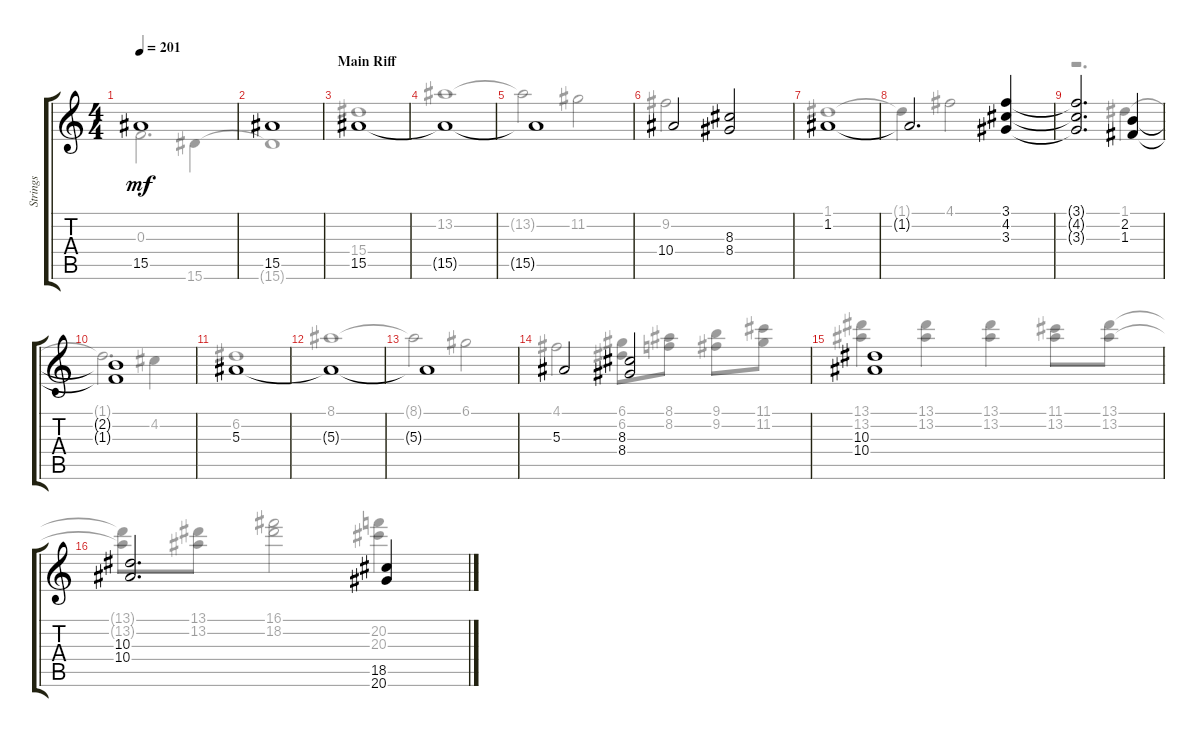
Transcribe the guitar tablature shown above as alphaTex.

\track ("Strings" "Strings") {instrument electricguitarclean}
\staff {score tabs}
\tuning (D4 A3 F3 C3 G2 C2) {hide}
\voice
\ts (4 4)
\tempo 201
\clef g2
\ks aminor
15.5.1{dy mf} |
15.5.1 |
\section ("" "Main Riff")
15.5.1 |
15.5{t}.1 |
15.5{t}.1 |
10.4.2 (8.3 8.4).2 |
1.2.1 |
1.2{t}.2{d} (3.1 4.2 3.3).4 |
(3.1{t} 4.2{t} 3.3{t}).2{d} (2.2 1.3).4 |
(2.2{t} 1.3{t}).1 |
5.3.1 |
5.3{t}.1 |
5.3{t}.1 |
5.3.2 (8.3 8.4).2 |
(10.3 10.4).1 |
(10.3 10.4).2{d} (18.5 20.6).4
\voice
\clef g2
\ottava regular
\simile none
\ks aminor
0.3{t}.2{d dy mf} 15.6.4 |
15.6{t}.1 |
15.4.1 |
13.2.1 |
13.2{t}.2 11.2.2 |
9.2.2 |
1.1.1 |
1.1{t}.4 4.1.2 |
r.2{d} 1.1.4 |
1.1{t}.2{d} 4.2.4 |
6.2.1 |
8.1.1 |
8.1{t}.2 6.1.2 |
4.1.2 (6.1 6.2).8 (8.1 8.2).8 (9.1 9.2).8 (11.1 11.2).8 |
(13.1 13.2).4 (13.1 13.2).4 (13.1 13.2).4 (11.1 13.2).8 (13.1 13.2).8 |
(13.1{t} 13.2{t}).8 (13.1 13.2).8 (16.1 18.2).2 (20.2 20.3).4
